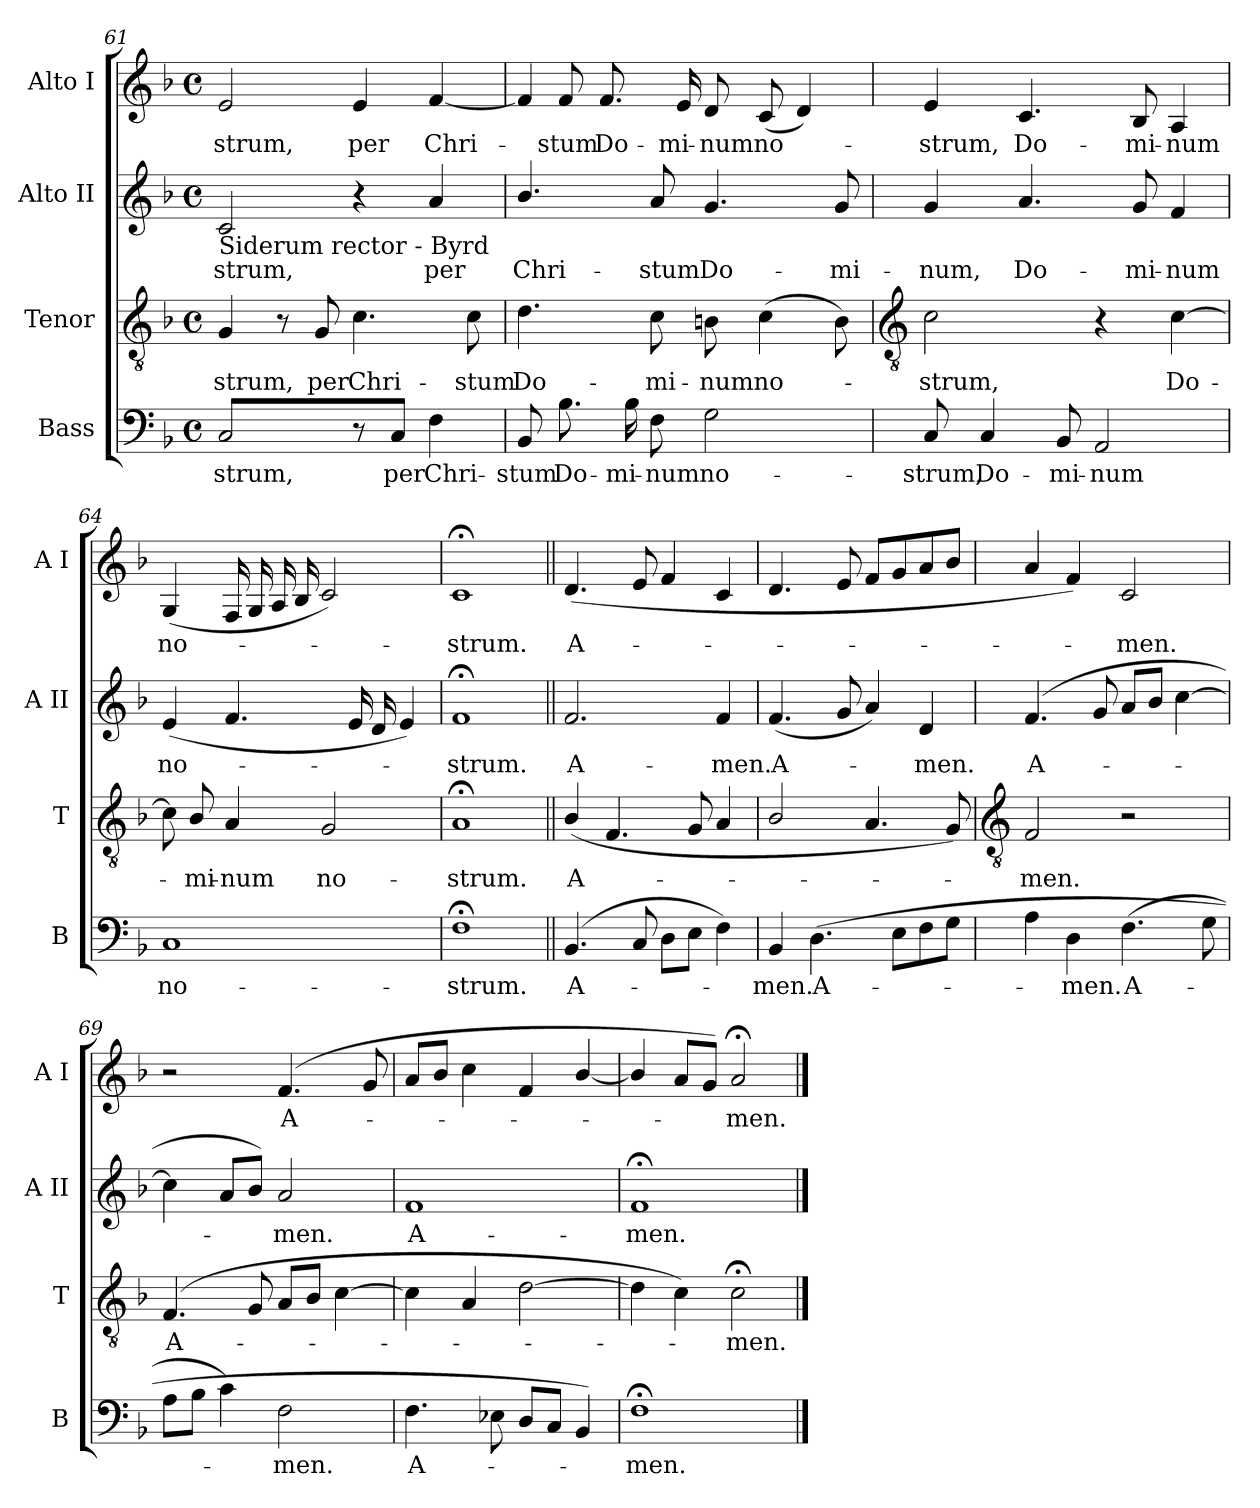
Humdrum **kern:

**kern	**text	**kern	**text	**kern	**text	**kern	**text
*part4	*part4	*part3	*part3	*part2	*part2	*part1	*part1
*staff4	*staff4	*staff3	*staff3	*staff2	*staff2	*staff1	*staff1
*I"Bass	*	*I"Tenor	*	*I"Alto II	*	*I"Alto I	*
*I'B	*	*I'T	*	*I'A II	*	*I'A I	*
*clefF4	*	*clefGv2	*	*clefG2	*	*clefG2	*
*k[b-]	*	*k[b-]	*	*k[b-]	*	*k[b-]	*
*F:	*	*F:	*	*F:	*	*F:	*
*M4/4	*	*M4/4	*	*M4/4	*	*M4/4	*
*met(c)	*	*met(c)	*	*met(c)	*	*met(c)	*
=61	=61	=61	=61	=61	=61	=61	=61
!	!	!	!	!LO:TX:b:t=Siderum rector - Byrd	!	!	!
!	!LO:LY:b	!	!LO:LY:b	!	!LO:LY:b	!	!LO:LY:b
2C	strum,	4G	strum,	2c	strum,	2e	strum,
.	.	8r	.	.	.	.	.
!	!	!	!LO:LY:b	!	!	!	!
.	.	8G	per	.	.	.	.
!	!	!	!LO:LY:b	!	!	!	!LO:LY:b
8r	.	4.c	Chri-	4r	.	4e	per
!	!LO:LY:b	!	!	!	!	!	!
8CJ	per	.	.	.	.	.	.
!	!LO:LY:b	!	!	!	!LO:LY:b	!	!LO:LY:b
4F	Chri-	.	.	4a	per	[4f	Chri-
!	!	!	!LO:LY:b	!	!	!	!
.	.	8c	-stum	.	.	.	.
=62	=62	=62	=62	=62	=62	=62	=62
!	!LO:LY:b	!	!LO:LY:b	!	!LO:LY:b	!	!
8BB-	-stum	4.d	Do-	4.b-/	Chri-	8fJ]	.
!	!LO:LY:b	!	!	!	!	!	!LO:LY:b
8.B-	Do-	.	.	.	.	8f	stum
!	!	!	!	!	!	!	!LO:LY:b
.	.	.	.	.	.	8.f	Do-
!	!LO:LY:b	!	!	!	!	!	!
16B-	-mi-	.	.	.	.	.	.
!	!LO:LY:b	!	!LO:LY:b	!	!LO:LY:b	!	!
8F	-num	8c	-mi-	8a	-stum	.	.
!	!	!	!	!	!	!	!LO:LY:b
.	.	.	.	.	.	16e	-mi-
!	!LO:LY:b	!	!LO:LY:b	!	!LO:LY:b	!	!LO:LY:b
2G	no-	8Bn	-num	4.g	Do-	8d	-num
!	!	!	!LO:LY:b	!	!	!	!LO:LY:b
.	.	(>4c	no-	.	.	(<8cL	no-
.	.	.	.	.	.	4d)	.
!	!	!	!	!	!LO:LY:b	!	!
.	.	8B)	.	8g	-mi-	.	.
!!LO:LB:g=z
=63	=63	=63	=63	=63	=63	=63	=63
*	*	*clefGv2	*	*	*	*	*
!	!LO:LY:b	!	!LO:LY:b	!	!LO:LY:b	!	!LO:LY:b
8C	-strum,	2c	strum,	4g	-num,	4e	strum,
!	!LO:LY:b	!	!	!	!	!	!
4C	Do-	.	.	.	.	.	.
!	!	!	!	!	!LO:LY:b	!	!LO:LY:b
.	.	.	.	4.a	Do-	4.c	Do-
!	!LO:LY:b	!	!	!	!	!	!
8BB-	-mi-	.	.	.	.	.	.
!	!LO:LY:b	!	!	!	!	!	!
2AA	-num	4r	.	.	.	.	.
!	!	!	!	!	!LO:LY:b	!	!LO:LY:b
.	.	.	.	8g	-mi-	8B-	-mi-
!	!	!	!LO:LY:b	!	!LO:LY:b	!	!LO:LY:b
.	.	[4c	Do-	4f	-num	4A	-num
=64	=64	=64	=64	=64	=64	=64	=64
!	!LO:LY:b	!	!	!	!LO:LY:b	!	!LO:LY:b
1C	no-	8c]	.	(<4e	no-	(<4G	no-
!	!	!	!LO:LY:b	!	!	!	!
.	.	8B-/	mi-	.	.	.	.
!	!	!	!LO:LY:b	!	!	!	!
.	.	4A	-num	4.f	.	16FLL	.
.	.	.	.	.	.	16G	.
.	.	.	.	.	.	16A	.
.	.	.	.	.	.	16B-	.
!	!	!	!LO:LY:b	!	!	!	!
.	.	2G	no-	.	.	2c)	.
.	.	.	.	16eLL	.	.	.
.	.	.	.	16d	.	.	.
.	.	.	.	4e)	.	.	.
=65	=65	=65	=65	=65	=65	=65	=65
!	!LO:LY:b	!	!LO:LY:b	!	!LO:LY:b	!	!LO:LY:b
1F;<	-strum.	1A;<	-strum.	1f;<	strum.	1c;<	strum.
=66||	=66||	=66||	=66||	=66||	=66||	=66||	=66||
!	!LO:LY:b	!	!LO:LY:b	!	!LO:LY:b	!	!LO:LY:b
(>4.BB-	A-	(<4B-/	A-	2.f	A-	(<4.d	A-
.	.	4.F	.	.	.	.	.
8C	.	.	.	.	.	8eJ	.
8DL	.	.	.	.	.	4f	.
8EJ	.	8G	.	.	.	.	.
!	!	!	!	!	!LO:LY:b	!	!
4F)	.	4A	.	4f	-men.	4c	.
=67	=67	=67	=67	=67	=67	=67	=67
!	!LO:LY:b	!	!	!	!LO:LY:b	!	!
4BB-	men.	2B-/	.	(<4.f	A-	4.d	.
!	!LO:LY:b	!	!	!	!	!	!
(<4.D	A-	.	.	.	.	.	.
.	.	.	.	8gJ	.	8e	.
.	.	4.A	.	4a)	.	8fL	.
8EL	.	.	.	.	.	8g	.
!	!	!	!	!	!LO:LY:b	!	!
8F	.	.	.	4d	men.	8a	.
8GJ	.	8G)	.	.	.	8b-J	.
!!LO:LB:g=z
=68	=68	=68	=68	=68	=68	=68	=68
*	*	*clefGv2	*	*	*	*	*
!	!	!	!LO:LY:b	!	!LO:LY:b	!	!
4A	.	2F	men.	(<4.f	A-	4a	.
!	!LO:LY:b	!	!	!	!	!	!
4D	men.	.	.	.	.	4f)	.
.	.	.	.	8g	.	.	.
!	!LO:LY:b	!	!	!	!	!	!LO:LY:b
(>4.F	A-	2r	.	8aL	.	2c	men.
.	.	.	.	8b-J	.	.	.
.	.	.	.	[4cc	.	.	.
8G	.	.	.	.	.	.	.
=69	=69	=69	=69	=69	=69	=69	=69
!	!	!	!LO:LY:b	!	!	!	!
8AL	.	(>4.F	A-	4cc]	.	2r	.
8B-J	.	.	.	.	.	.	.
4c)	.	.	.	8aL	.	.	.
.	.	8G	.	8b-J)	.	.	.
!	!LO:LY:b	!	!	!	!LO:LY:b	!	!LO:LY:b
2F	men.	8AL	.	2a	men.	(<4.f	A-
.	.	8B-J	.	.	.	.	.
.	.	[4c	.	.	.	.	.
.	.	.	.	.	.	8g	.
=70	=70	=70	=70	=70	=70	=70	=70
!	!LO:LY:b	!	!	!	!LO:LY:b	!	!
4.F	A-	4c]	.	1f	A-	8aL	.
.	.	.	.	.	.	8b-J	.
.	.	4A	.	.	.	4cc	.
8E-X	.	.	.	.	.	.	.
8DL	.	[2d	.	.	.	4f	.
8CJ	.	.	.	.	.	.	.
4BB-)	.	.	.	.	.	[4b-/	.
=71	=71	=71	=71	=71	=71	=71	=71
!	!LO:LY:b	!	!	!	!LO:LY:b	!	!
1F;<	men.	4d]	.	1f;<	-men.	4b-/]	.
.	.	4c)	.	.	.	8aL	.
.	.	.	.	.	.	8gJ)	.
!	!	!	!LO:LY:b	!	!	!	!LO:LY:b
.	.	2c;<	men.	.	.	2a;<	men.
==	==	==	==	==	==	==	==
*-	*-	*-	*-	*-	*-	*-	*-
